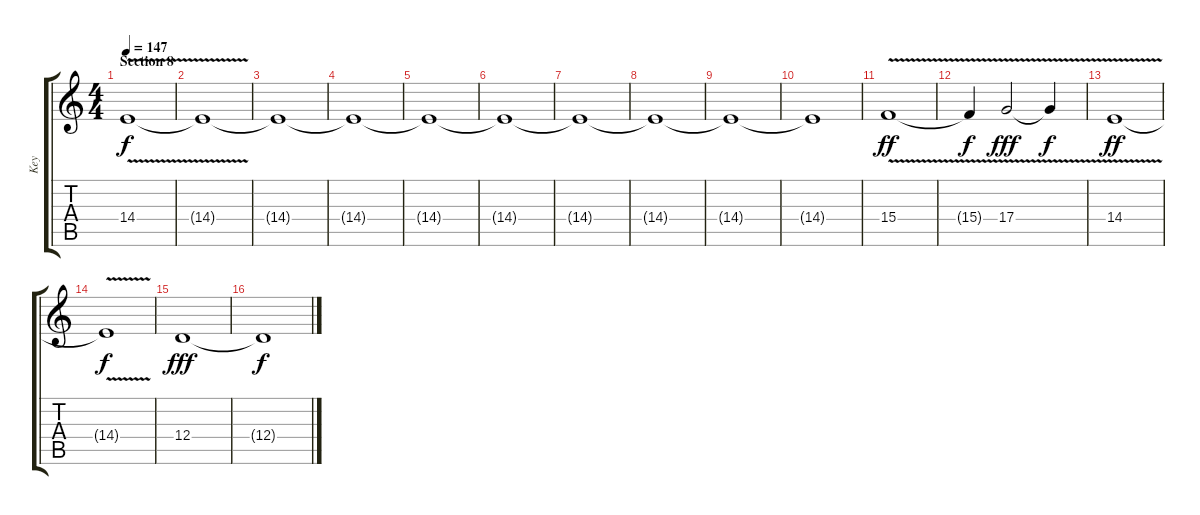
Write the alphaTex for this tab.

\track ("Key" "Key") {instrument fx6goblins}
\staff {score tabs}
\tuning (E4 B3 G3 D3 A2 E2) {hide}
\ts (4 4)
\section ("" "Section 8")
\tempo 147
\clef g2
\ks c
14.4{v}.1{dy f volume 13} |
14.4{t}.1 |
14.4{t}.1 |
14.4{t}.1 |
14.4{t}.1 |
14.4{t}.1 |
14.4{t}.1 |
14.4{t}.1 |
14.4{t}.1 |
14.4{t}.1 |
15.4{v}.1{dy ff volume 13} |
15.4{t}.4{dy f} 17.4{v}.2{dy fff} 17.4{t}.4{dy f} |
14.4{v}.1{dy ff} |
14.4{t}.1{dy f} |
12.4.1{dy fff} |
12.4{t}.1{dy f}
